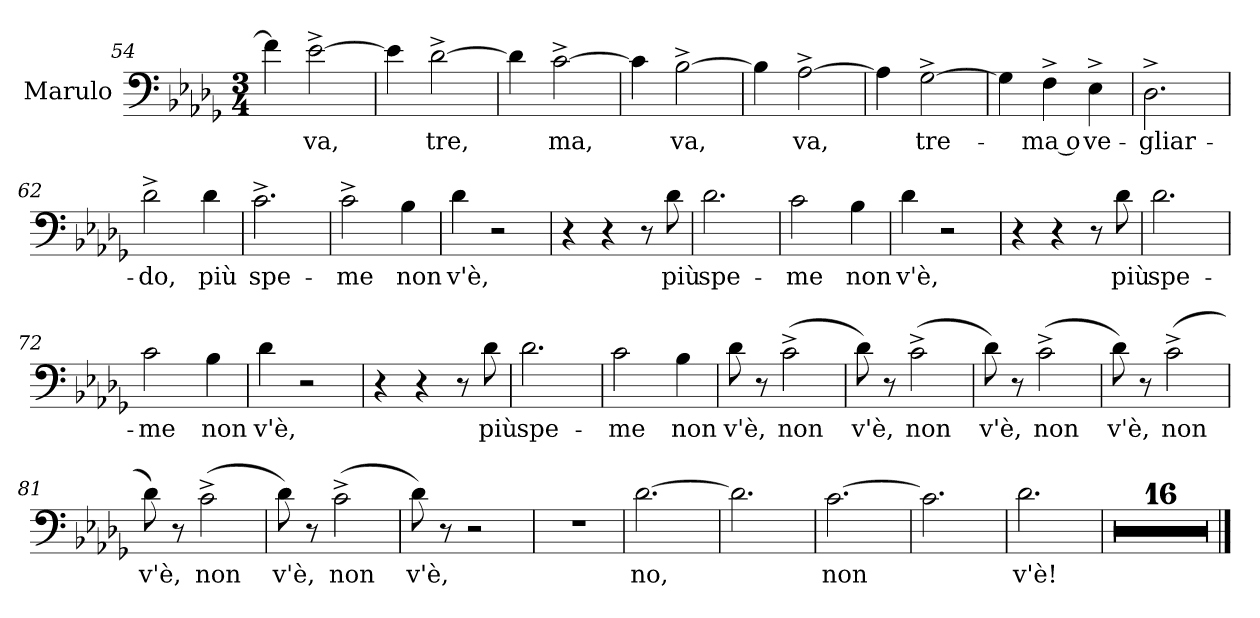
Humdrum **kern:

**kern	**text
*part1	*part1
*staff1	*staff1
*I"Marulo	*
*I'Mar	*
*clefF4	*
*k[b-e-a-d-g-]	*
*M3/4	*
=54	=54
4f\]	.
[2e-^\	va,
=55	=55
4e-\]	.
[2d-^\	tre,
!!LO:PB:g=z
=56	=56
4d-\]	.
[2c^\	ma,
=57	=57
4c\]	.
[2B-^\	va,
=58	=58
4B-\]	.
[2A-^\	va,
=59	=59
4A-\]	.
[2G-^\	tre-
=60	=60
4G-\]	.
4F^\	-ma o
4E-^\	ve-
=61	=61
2.D-^\	-gliar-
=62	=62
2d-^\	-do,
4d-\	più
!!LO:PB:g=z
=63	=63
2.c^\	spe-
=64	=64
2c^\	-me
4B-\	non
=65	=65
4d-\	v'è,
2r	.
=66	=66
4r	.
4r	.
8r	.
8d-\	più
=67	=67
2.d-\	spe-
!!LO:PB:g=z
=68	=68
2c\	-me
4B-\	non
=69	=69
4d-\	v'è,
2r	.
=70	=70
4r	.
4r	.
8r	.
8d-\	più
=71	=71
2.d-\	spe-
=72	=72
2c\	-me
4B-\	non
!!LO:PB:g=z
=73	=73
4d-\	v'è,
2r	.
=74	=74
4r	.
4r	.
8r	.
8d-\	più
=75	=75
2.d-\	spe-
=76	=76
2c\	-me
4B-\	non
=77	=77
8d-\	v'è,
8r	.
(2c^\	non
=78	=78
8d-\)	v'è,
8r	.
(2c^\	non
!!LO:PB:g=z
=79	=79
8d-\)	v'è,
8r	.
(2c^\	non
=80	=80
8d-\)	v'è,
8r	.
(2c^\	non
=81	=81
8d-\)	v'è,
8r	.
(2c^\	non
=82	=82
8d-\)	v'è,
8r	.
(2c^\	non
=83	=83
8d-\)	v'è,
8r	.
2r	.
=84	=84
2.r	.
!!LO:PB:g=z
=85	=85
[2.d-\	no,
=86	=86
2.d-\]	.
=87	=87
[2.c\	non
=88	=88
2.c\]	.
=89	=89
2.d-\	v'è!
=90	=90
2.r	.
=91	=91
2.r	.
!!LO:PB:g=z
=92	=92
2.r	.
=93	=93
2.r	.
=94	=94
2.r	.
=95	=95
2.r	.
=96	=96
2.r	.
=97	=97
2.r	.
=98	=98
2.r	.
=99	=99
2.r	.
!!LO:LB:g=z
=100	=100
2.r	.
=101	=101
2.r	.
=102	=102
2.r	.
=103	=103
2.r	.
=104	=104
2.r	.
=105	=105
2.r	.
==	==
*-	*-
